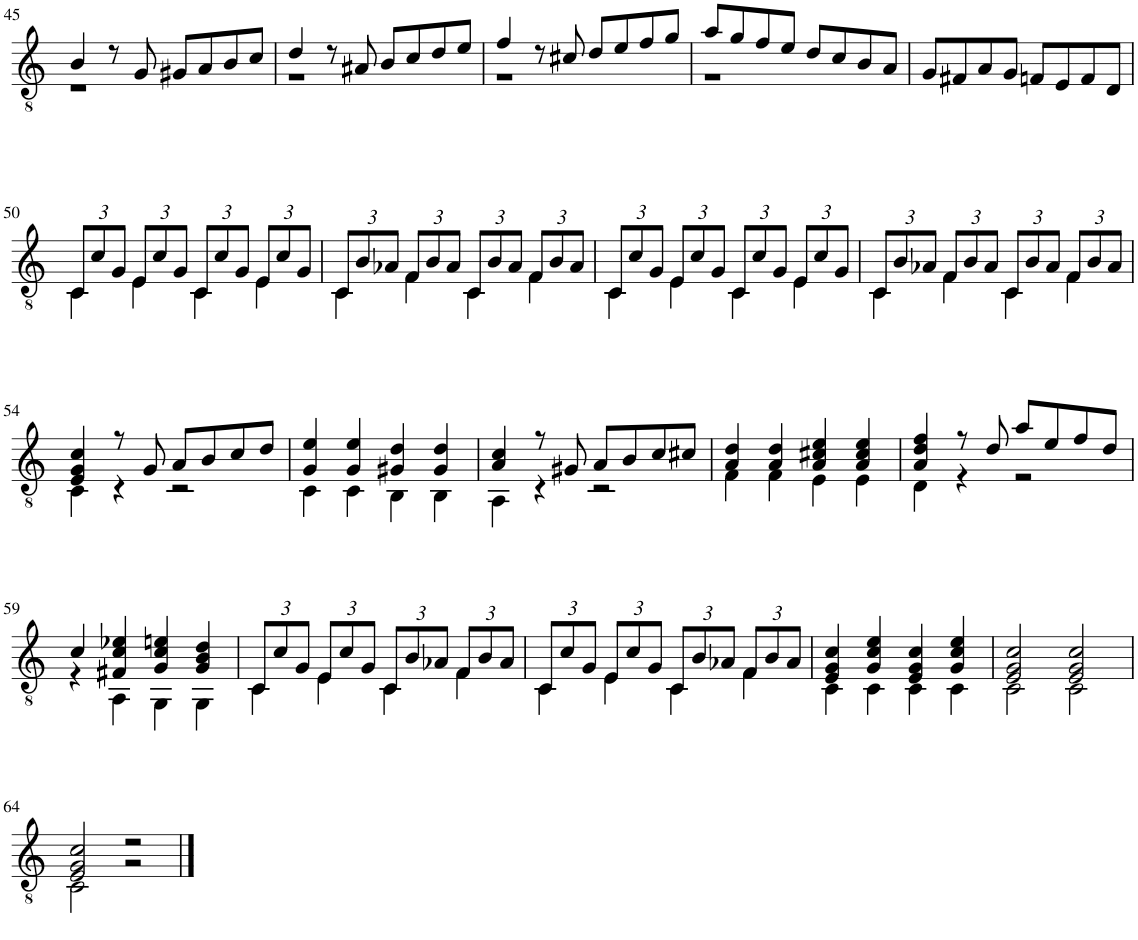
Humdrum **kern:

**kern
*part1
*staff1
*I"Guitar
*I'Guit.
!!LO:PB:g=z
*clefGv2
*k[]
*M4/4
=45
*^
4B/	1r
8r	.
8G/	.
8G#X/L	.
8A/	.
8B/	.
8c/J	.
=46	=46
4d/	1r
8r	.
8A#X/	.
8B/L	.
8c/	.
8d/	.
8e/J	.
=47	=47
4f/	1r
8r	.
8c#X/	.
8d/L	.
8e/	.
8f/	.
8g/J	.
=48	=48
8a/L	1r
8g/	.
8f/	.
8e/J	.
8d/L	.
8c/	.
8B/	.
8A/J	.
*v	*v
=49
8G/L
8F#X/
8A/
8G/J
8Fn/L
8E/
8F/
8D/J
!!LO:LB:g=z
=50
*Xbrackettup
*^
12C/L	4C\
12c/	.
12G/J	.
12E/L	4E\
12c/	.
12G/J	.
12C/L	4C\
12c/	.
12G/J	.
12E/L	4E\
12c/	.
12G/J	.
=51	=51
12C/L	4C\
12B/	.
12A-X/J	.
12F/L	4F\
12B/	.
12A-/J	.
12C/L	4C\
12B/	.
12A-/J	.
12F/L	4F\
12B/	.
12A-/J	.
=52	=52
12C/L	4C\
12c/	.
12G/J	.
12E/L	4E\
12c/	.
12G/J	.
12C/L	4C\
12c/	.
12G/J	.
12E/L	4E\
12c/	.
12G/J	.
=53	=53
12C/L	4C\
12B/	.
12A-X/J	.
12F/L	4F\
12B/	.
12A-/J	.
12C/L	4C\
12B/	.
12A-/J	.
12F/L	4F\
12B/	.
12A-/J	.
!!LO:LB:g=z	!!
=54	=54
4E/ 4G/ 4c/	4C\
8r	4r
8G/	.
8A/L	2r
8B/	.
8c/	.
8d/J	.
=55	=55
4G/ 4e/	4C\
4G/ 4e/	4C\
4G#X/ 4d/	4BB\
4G#/ 4d/	4BB\
=56	=56
4A/ 4c/	4AA\
8r	4r
8G#X/	.
8A/L	2r
8B/	.
8c/	.
8c#X/J	.
=57	=57
4A/ 4d/	4F\
4A/ 4d/	4F\
4A/ 4c#X/ 4e/	4E\
4A/ 4c#/ 4e/	4E\
=58	=58
4A/ 4d/ 4f/	4D\
8r	4r
8d/	.
8a/L	2r
8e/	.
8f/	.
8d/J	.
!!LO:LB:g=z	!!
=59	=59
4c/	4r
4F#X/ 4c/ 4e-X/	4AA\
4G/ 4c/ 4en/	4GG\
4G/ 4B/ 4d/	4GG\
=60	=60
12C/L	4C\
12c/	.
12G/J	.
12E/L	4E\
12c/	.
12G/J	.
12C/L	4C\
12B/	.
12A-X/J	.
12F/L	4F\
12B/	.
12A-/J	.
=61	=61
12C/L	4C\
12c/	.
12G/J	.
12E/L	4E\
12c/	.
12G/J	.
12C/L	4C\
12B/	.
12A-X/J	.
12F/L	4F\
12B/	.
12A-/J	.
=62	=62
4E/ 4G/ 4c/	4C\
4G/ 4c/ 4e/	4C\
4E/ 4G/ 4c/	4C\
4G/ 4c/ 4e/	4C\
=63	=63
2E/ 2G/ 2c/	2C\
2E/ 2G/ 2c/	2C\
!!LO:LB:g=z	!!
=64	=64
2E/ 2G/ 2c/	2C\
2r	2r
*v	*v
==
*-
